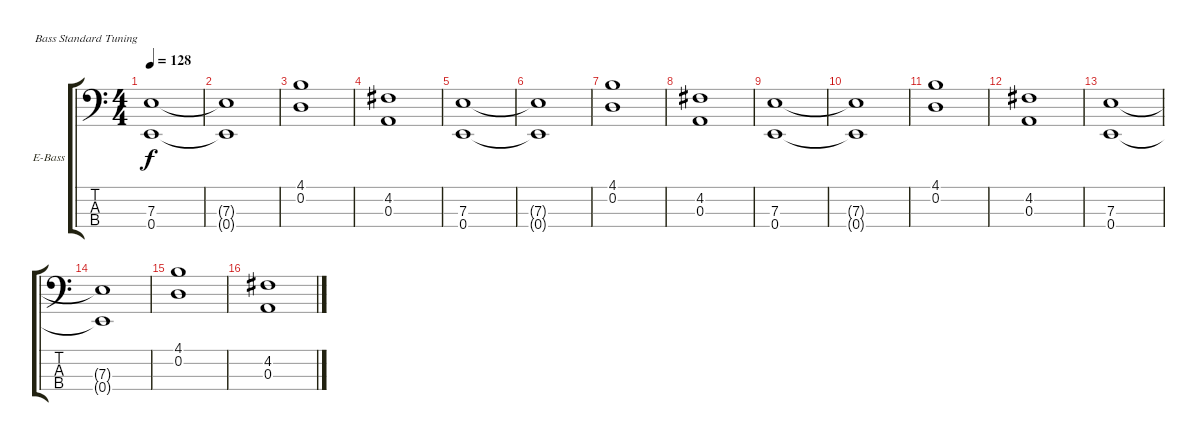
\defaultSystemsLayout 4
\bracketExtendMode groupsimilarinstruments
\firstSystemTrackNameOrientation horizontal
\otherSystemsTrackNameOrientation horizontal
\track ("Cliff Burton (Dist.Bass-1)" "E-Bass") {instrument electricbassfinger}
\staff {score tabs}
\tuning (G2 D2 A1 E1)
\ts (4 4)
\tempo 128
\clef f4
\ks c
(0.4 7.3).1{dy f instrument electricbassfinger} |
(0.4{t} 7.3{t}).1 |
(0.2 4.1).1 |
(0.3 4.2).1 |
(0.4 7.3).1 |
(0.4{t} 7.3{t}).1 |
(0.2 4.1).1 |
(0.3 4.2).1 |
(0.4 7.3).1 |
(0.4{t} 7.3{t}).1 |
(0.2 4.1).1 |
(0.3 4.2).1 |
(0.4 7.3).1 |
(0.4{t} 7.3{t}).1 |
(0.2 4.1).1 |
(0.3 4.2).1
